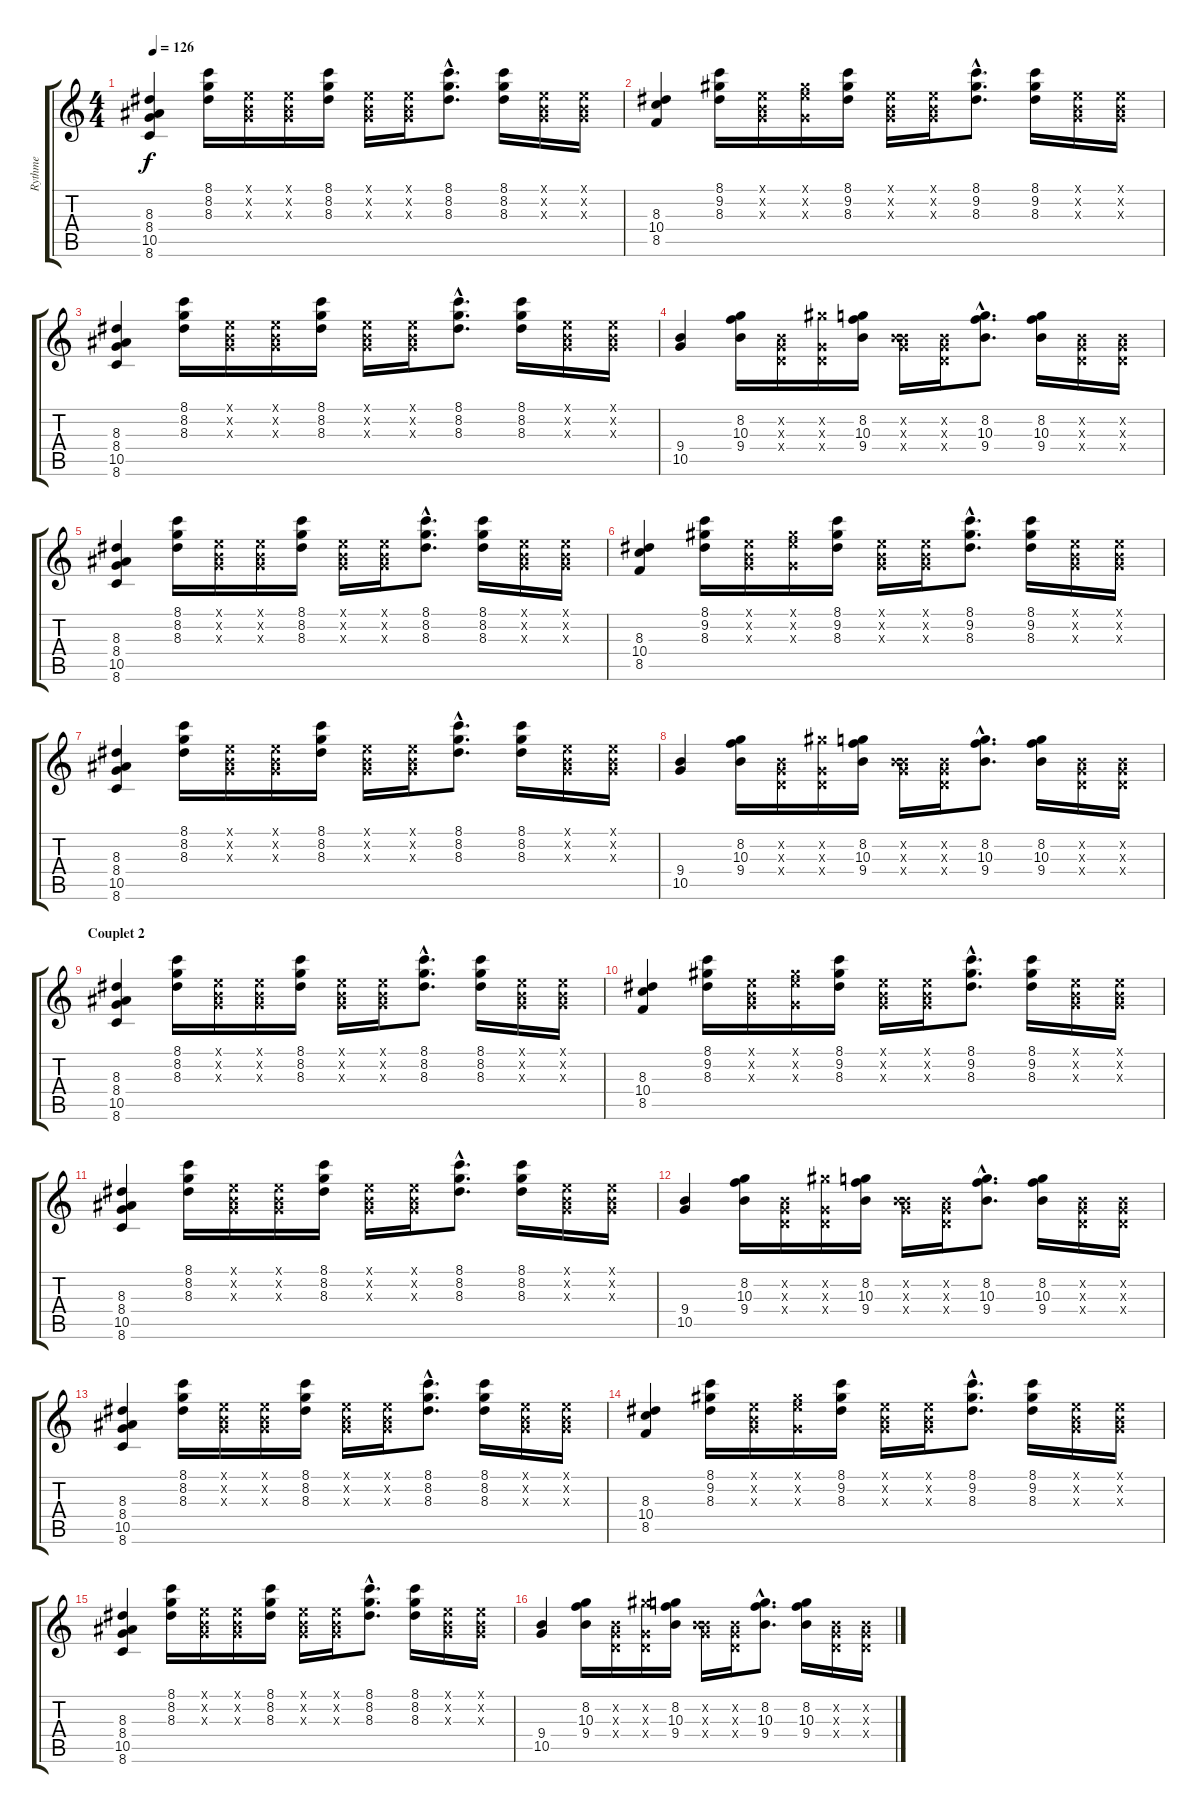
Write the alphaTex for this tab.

\track ("Rythme" "Rythme") {instrument acousticguitarsteel}
\staff {score tabs}
\tuning (E4 B3 G3 D3 A2 E2) {hide}
\ts (4 4)
\tempo 126
\clef g2
\ks c
(8.3 8.4 10.5 8.6).4{dy f} (8.1 8.2 8.3).16 (0.1{x} 0.2{x} 0.3{x}).16 (0.1{x} 0.2{x} 0.3{x}).16 (8.1 8.2 8.3).16 (0.1{x} 0.2{x} 0.3{x}).16 (0.1{x} 0.2{x} 0.3{x}).16 (8.1{hac} 8.2{hac} 8.3{hac}).8{d} (8.1 8.2 8.3).16 (0.1{x} 0.2{x} 0.3{x}).16 (0.1{x} 0.2{x} 0.3{x}).16 |
(8.3 10.4 8.5).4 (8.1 9.2 8.3).16 (0.1{x} 0.2{x} 0.3{x}).16 (0.1{x} 9.2{x} 0.3{x}).16 (8.1 9.2 8.3).16 (0.1{x} 0.2{x} 0.3{x}).16 (0.1{x} 0.2{x} 0.3{x}).16 (8.1{hac} 9.2{hac} 8.3{hac}).8{d} (8.1 9.2 8.3).16 (0.1{x} 0.2{x} 0.3{x}).16 (0.1{x} 0.2{x} 0.3{x}).16 |
(8.3 8.4 10.5 8.6).4 (8.1 8.2 8.3).16 (0.1{x} 0.2{x} 0.3{x}).16 (0.1{x} 0.2{x} 0.3{x}).16 (8.1 8.2 8.3).16 (0.1{x} 0.2{x} 0.3{x}).16 (0.1{x} 0.2{x} 0.3{x}).16 (8.1{hac} 8.2{hac} 8.3{hac}).8{d} (8.1 8.2 8.3).16 (0.1{x} 0.2{x} 0.3{x}).16 (0.1{x} 0.2{x} 0.3{x}).16 |
(9.4 10.5).4 (8.2 10.3 9.4).16 (0.2{x} 0.3{x} 0.4{x}).16 (9.2{x} 0.3{x} 0.4{x}).16 (8.2 10.3 9.4).16 (0.2{x} 0.3{x} 9.4{x}).16 (0.2{x} 0.3{x} 0.4{x}).16 (8.2{hac} 10.3{hac} 9.4{hac}).8{d} (8.2 10.3 9.4).16 (0.2{x} 0.3{x} 0.4{x}).16 (0.2{x} 0.3{x} 0.4{x}).16 |
(8.3 8.4 10.5 8.6).4 (8.1 8.2 8.3).16 (0.1{x} 0.2{x} 0.3{x}).16 (0.1{x} 0.2{x} 0.3{x}).16 (8.1 8.2 8.3).16 (0.1{x} 0.2{x} 0.3{x}).16 (0.1{x} 0.2{x} 0.3{x}).16 (8.1{hac} 8.2{hac} 8.3{hac}).8{d} (8.1 8.2 8.3).16 (0.1{x} 0.2{x} 0.3{x}).16 (0.1{x} 0.2{x} 0.3{x}).16 |
(8.3 10.4 8.5).4 (8.1 9.2 8.3).16 (0.1{x} 0.2{x} 0.3{x}).16 (0.1{x} 9.2{x} 0.3{x}).16 (8.1 9.2 8.3).16 (0.1{x} 0.2{x} 0.3{x}).16 (0.1{x} 0.2{x} 0.3{x}).16 (8.1{hac} 9.2{hac} 8.3{hac}).8{d} (8.1 9.2 8.3).16 (0.1{x} 0.2{x} 0.3{x}).16 (0.1{x} 0.2{x} 0.3{x}).16 |
(8.3 8.4 10.5 8.6).4 (8.1 8.2 8.3).16 (0.1{x} 0.2{x} 0.3{x}).16 (0.1{x} 0.2{x} 0.3{x}).16 (8.1 8.2 8.3).16 (0.1{x} 0.2{x} 0.3{x}).16 (0.1{x} 0.2{x} 0.3{x}).16 (8.1{hac} 8.2{hac} 8.3{hac}).8{d} (8.1 8.2 8.3).16 (0.1{x} 0.2{x} 0.3{x}).16 (0.1{x} 0.2{x} 0.3{x}).16 |
(9.4 10.5).4 (8.2 10.3 9.4).16 (0.2{x} 0.3{x} 0.4{x}).16 (9.2{x} 0.3{x} 0.4{x}).16 (8.2 10.3 9.4).16 (0.2{x} 0.3{x} 9.4{x}).16 (0.2{x} 0.3{x} 0.4{x}).16 (8.2{hac} 10.3{hac} 9.4{hac}).8{d} (8.2 10.3 9.4).16 (0.2{x} 0.3{x} 0.4{x}).16 (0.2{x} 0.3{x} 0.4{x}).16 |
\section ("" "Couplet 2")
(8.3 8.4 10.5 8.6).4 (8.1 8.2 8.3).16 (0.1{x} 0.2{x} 0.3{x}).16 (0.1{x} 0.2{x} 0.3{x}).16 (8.1 8.2 8.3).16 (0.1{x} 0.2{x} 0.3{x}).16 (0.1{x} 0.2{x} 0.3{x}).16 (8.1{hac} 8.2{hac} 8.3{hac}).8{d} (8.1 8.2 8.3).16 (0.1{x} 0.2{x} 0.3{x}).16 (0.1{x} 0.2{x} 0.3{x}).16 |
(8.3 10.4 8.5).4 (8.1 9.2 8.3).16 (0.1{x} 0.2{x} 0.3{x}).16 (0.1{x} 9.2{x} 0.3{x}).16 (8.1 9.2 8.3).16 (0.1{x} 0.2{x} 0.3{x}).16 (0.1{x} 0.2{x} 0.3{x}).16 (8.1{hac} 9.2{hac} 8.3{hac}).8{d} (8.1 9.2 8.3).16 (0.1{x} 0.2{x} 0.3{x}).16 (0.1{x} 0.2{x} 0.3{x}).16 |
(8.3 8.4 10.5 8.6).4 (8.1 8.2 8.3).16 (0.1{x} 0.2{x} 0.3{x}).16 (0.1{x} 0.2{x} 0.3{x}).16 (8.1 8.2 8.3).16 (0.1{x} 0.2{x} 0.3{x}).16 (0.1{x} 0.2{x} 0.3{x}).16 (8.1{hac} 8.2{hac} 8.3{hac}).8{d} (8.1 8.2 8.3).16 (0.1{x} 0.2{x} 0.3{x}).16 (0.1{x} 0.2{x} 0.3{x}).16 |
(9.4 10.5).4 (8.2 10.3 9.4).16 (0.2{x} 0.3{x} 0.4{x}).16 (9.2{x} 0.3{x} 0.4{x}).16 (8.2 10.3 9.4).16 (0.2{x} 0.3{x} 9.4{x}).16 (0.2{x} 0.3{x} 0.4{x}).16 (8.2{hac} 10.3{hac} 9.4{hac}).8{d} (8.2 10.3 9.4).16 (0.2{x} 0.3{x} 0.4{x}).16 (0.2{x} 0.3{x} 0.4{x}).16 |
(8.3 8.4 10.5 8.6).4 (8.1 8.2 8.3).16 (0.1{x} 0.2{x} 0.3{x}).16 (0.1{x} 0.2{x} 0.3{x}).16 (8.1 8.2 8.3).16 (0.1{x} 0.2{x} 0.3{x}).16 (0.1{x} 0.2{x} 0.3{x}).16 (8.1{hac} 8.2{hac} 8.3{hac}).8{d} (8.1 8.2 8.3).16 (0.1{x} 0.2{x} 0.3{x}).16 (0.1{x} 0.2{x} 0.3{x}).16 |
(8.3 10.4 8.5).4 (8.1 9.2 8.3).16 (0.1{x} 0.2{x} 0.3{x}).16 (0.1{x} 9.2{x} 0.3{x}).16 (8.1 9.2 8.3).16 (0.1{x} 0.2{x} 0.3{x}).16 (0.1{x} 0.2{x} 0.3{x}).16 (8.1{hac} 9.2{hac} 8.3{hac}).8{d} (8.1 9.2 8.3).16 (0.1{x} 0.2{x} 0.3{x}).16 (0.1{x} 0.2{x} 0.3{x}).16 |
(8.3 8.4 10.5 8.6).4 (8.1 8.2 8.3).16 (0.1{x} 0.2{x} 0.3{x}).16 (0.1{x} 0.2{x} 0.3{x}).16 (8.1 8.2 8.3).16 (0.1{x} 0.2{x} 0.3{x}).16 (0.1{x} 0.2{x} 0.3{x}).16 (8.1{hac} 8.2{hac} 8.3{hac}).8{d} (8.1 8.2 8.3).16 (0.1{x} 0.2{x} 0.3{x}).16 (0.1{x} 0.2{x} 0.3{x}).16 |
(9.4 10.5).4 (8.2 10.3 9.4).16 (0.2{x} 0.3{x} 0.4{x}).16 (9.2{x} 0.3{x} 0.4{x}).16 (8.2 10.3 9.4).16 (0.2{x} 0.3{x} 9.4{x}).16 (0.2{x} 0.3{x} 0.4{x}).16 (8.2{hac} 10.3{hac} 9.4{hac}).8{d} (8.2 10.3 9.4).16 (0.2{x} 0.3{x} 0.4{x}).16 (0.2{x} 0.3{x} 0.4{x}).16
